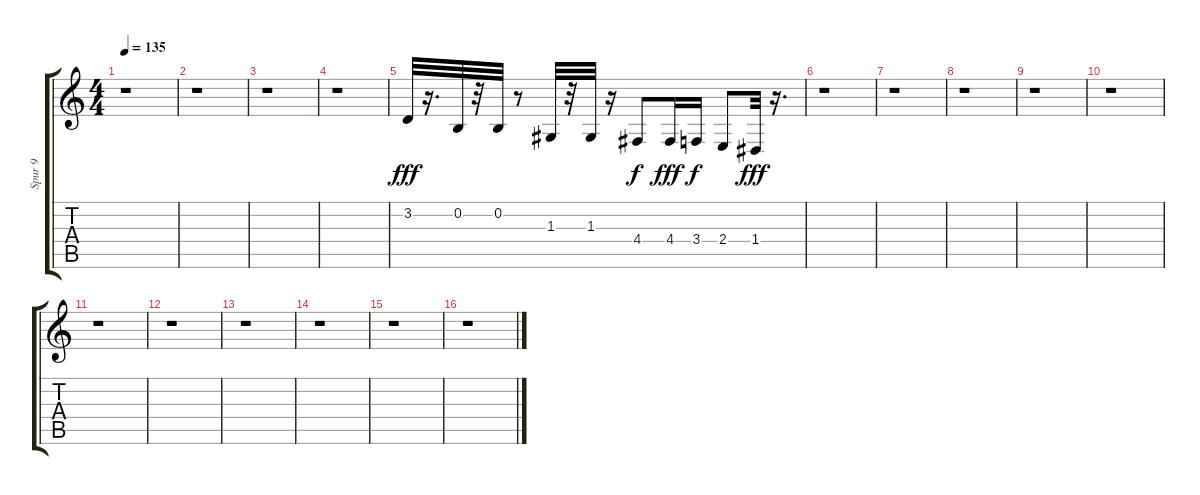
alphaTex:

\track ("Spur 9" "Spur 9") {instrument synthdrum}
\staff {score tabs}
\tuning (E4 B3 G3 D3 A2 E2) {hide}
\ts (4 4)
\tempo 135
\clef g2
\ks c
r.1{dy fff instrument synthdrum} |
r.1 |
r.1 |
r.1 |
3.2.32 r.16{d} 0.2.32 r.32 0.2.32 r.8 1.3.32 r.32 1.3.32 r.16 4.4.8{dy f} 4.4.16{dy fff} 3.4.16{dy f} 2.4.8 1.4.32{dy fff} r.16{d} |
r.1 |
r.1 |
r.1 |
r.1 |
r.1 |
r.1 |
r.1 |
r.1 |
r.1 |
r.1 |
r.1
